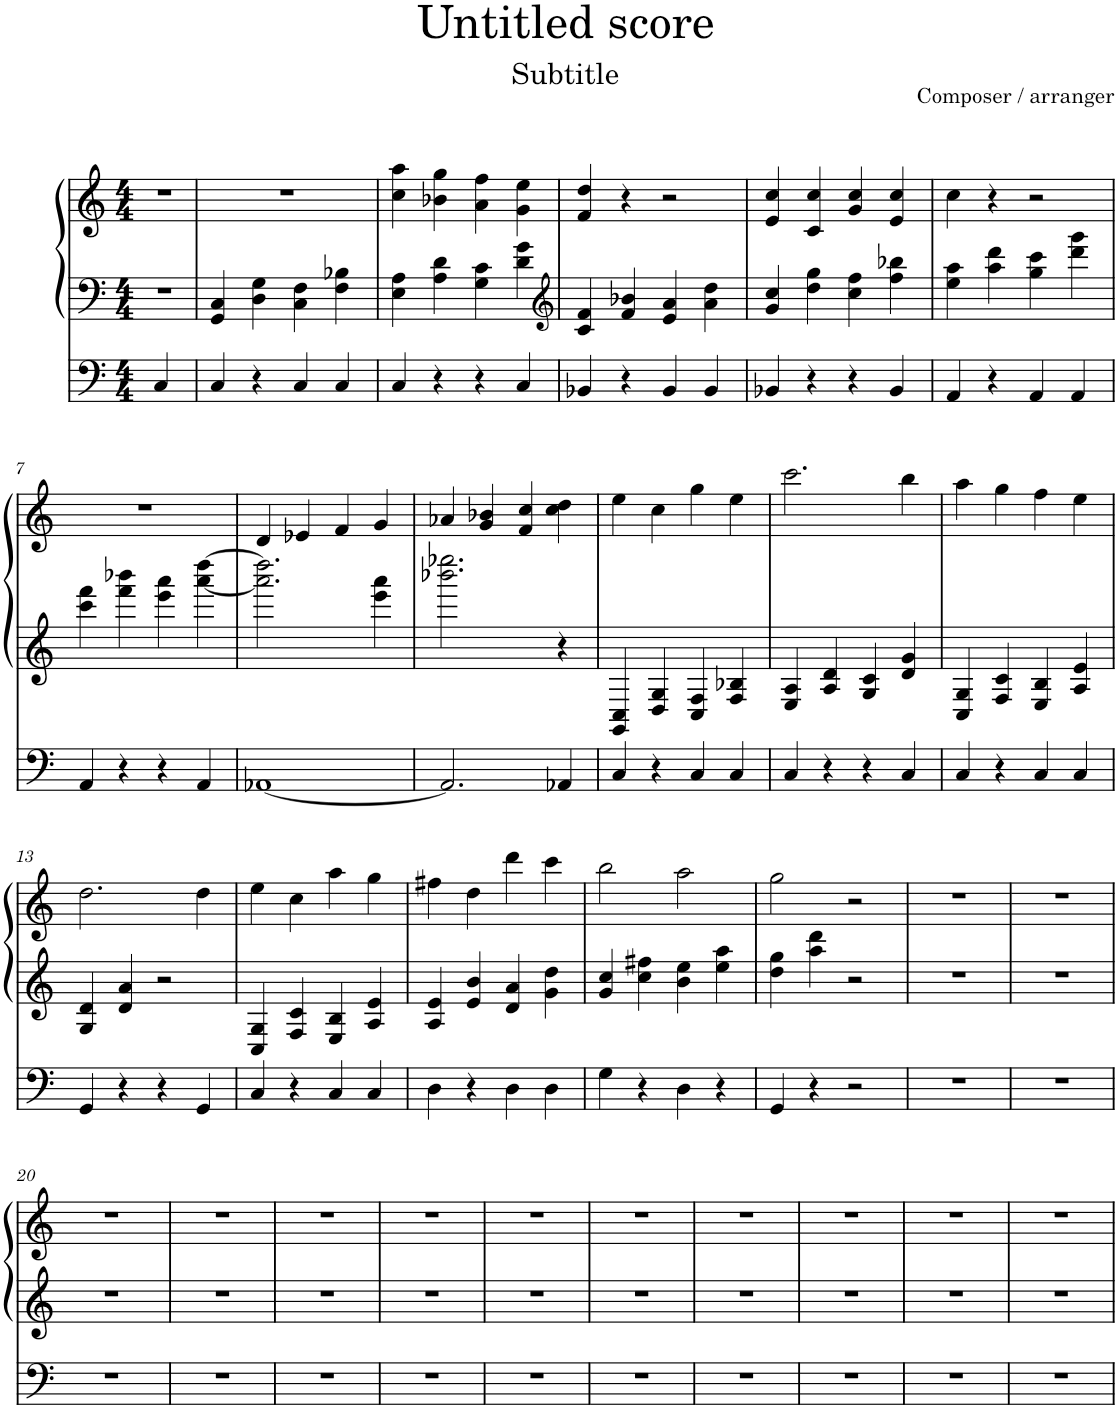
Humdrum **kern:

**kern	**kern	**kern
*part1	*part1	*part1
*staff3	*staff2	*staff1
*I"Organ	*	*
*I'Org.	*	*
*clefF4	*clefF4	*clefG2
*k[]	*k[]	*k[]
*M4/4	*M4/4	*M4/4
=1	=1	=1
4C/	4r	1r
2.ryy	2.ryy	.
=2	=2	=2
4C/	4GG/ 4C/	1r
4r	4D\ 4G\	.
4C/	4C\ 4F\	.
4C/	4F\ 4B-X\	.
=3	=3	=3
4C/	4E\ 4A\	4cc\ 4aa\
4r	4A\ 4d\	4b-X\ 4gg\
4r	4G\ 4c\	4a\ 4ff\
4C/	4d\ 4g\	4g\ 4ee\
=4	=4	=4
*	*clefG2	*
4BB-X/	4c/ 4f/	4f/ 4dd/
4r	4f/ 4b-X/	4r
4BB-/	4e/ 4a/	2r
4BB-/	4a\ 4dd\	.
=5	=5	=5
4BB-X/	4g/ 4cc/	4e/ 4cc/
4r	4dd\ 4gg\	4c/ 4cc/
4r	4cc\ 4ff\	4g/ 4cc/
4BB-/	4ff\ 4bb-X\	4e/ 4cc/
=6	=6	=6
4AA/	4ee\ 4aa\	4cc\
4r	4aa\ 4ddd\	4r
4AA/	4gg\ 4ccc\	2r
4AA/	4ddd\ 4ggg\	.
!!LO:LB:g=z
=7	=7	=7
4AA/	4ccc\ 4fff\	1r
4r	4fff\ 4bbb-X\	.
4r	4eee\ 4aaa\	.
4AA/	[4aaa\ [4dddd\	.
=8	=8	=8
[1AA-X	2.aaa\] 2.dddd\]	4d/
.	.	4e-X/
.	.	4f/
.	4eee\ 4aaa\	4g/
=9	=9	=9
2.AA-/]	2.bbb-X\ 2.eeee-X\	4a-X/
.	.	4g/ 4b-X/
.	.	4f/ 4cc/
4AA-X/	4r	4cc\ 4dd\
=10	=10	=10
4C/	4GG/ 4C/	4ee\
4r	4D/ 4G/	4cc\
4C/	4C/ 4F/	4gg\
4C/	4F/ 4B-X/	4ee\
=11	=11	=11
4C/	4E/ 4A/	2.ccc\
4r	4A/ 4d/	.
4r	4G/ 4c/	.
4C/	4d/ 4g/	4bb\
=12	=12	=12
4C/	4C/ 4G/	4aa\
4r	4F/ 4c/	4gg\
4C/	4E/ 4B/	4ff\
4C/	4A/ 4e/	4ee\
!!LO:LB:g=z
=13	=13	=13
4GG/	4G/ 4d/	2.dd\
4r	4d/ 4a/	.
4r	2r	.
4GG/	.	4dd\
=14	=14	=14
4C/	4C/ 4G/	4ee\
4r	4F/ 4c/	4cc\
4C/	4E/ 4B/	4aa\
4C/	4A/ 4e/	4gg\
=15	=15	=15
4D\	4A/ 4e/	4ff#X\
4r	4e/ 4b/	4dd\
4D\	4d/ 4a/	4ddd\
4D\	4g\ 4dd\	4ccc\
=16	=16	=16
4G\	4g/ 4cc/	2bb\
4r	4cc\ 4ff#X\	.
4D\	4b\ 4ee\	2aa\
4r	4ee\ 4aa\	.
=17	=17	=17
4GG/	4dd\ 4gg\	2gg\
4r	4aa\ 4ddd\	.
2r	2r	2r
=18	=18	=18
1r	1r	1r
=19	=19	=19
1r	1r	1r
!!LO:LB:g=z
=20	=20	=20
1r	1r	1r
=21	=21	=21
1r	1r	1r
=22	=22	=22
1r	1r	1r
=23	=23	=23
1r	1r	1r
=24	=24	=24
1r	1r	1r
=25	=25	=25
1r	1r	1r
=26	=26	=26
1r	1r	1r
=27	=27	=27
1r	1r	1r
=28	=28	=28
1r	1r	1r
=29	=29	=29
1r	1r	1r
=	=	=
*-	*-	*-
